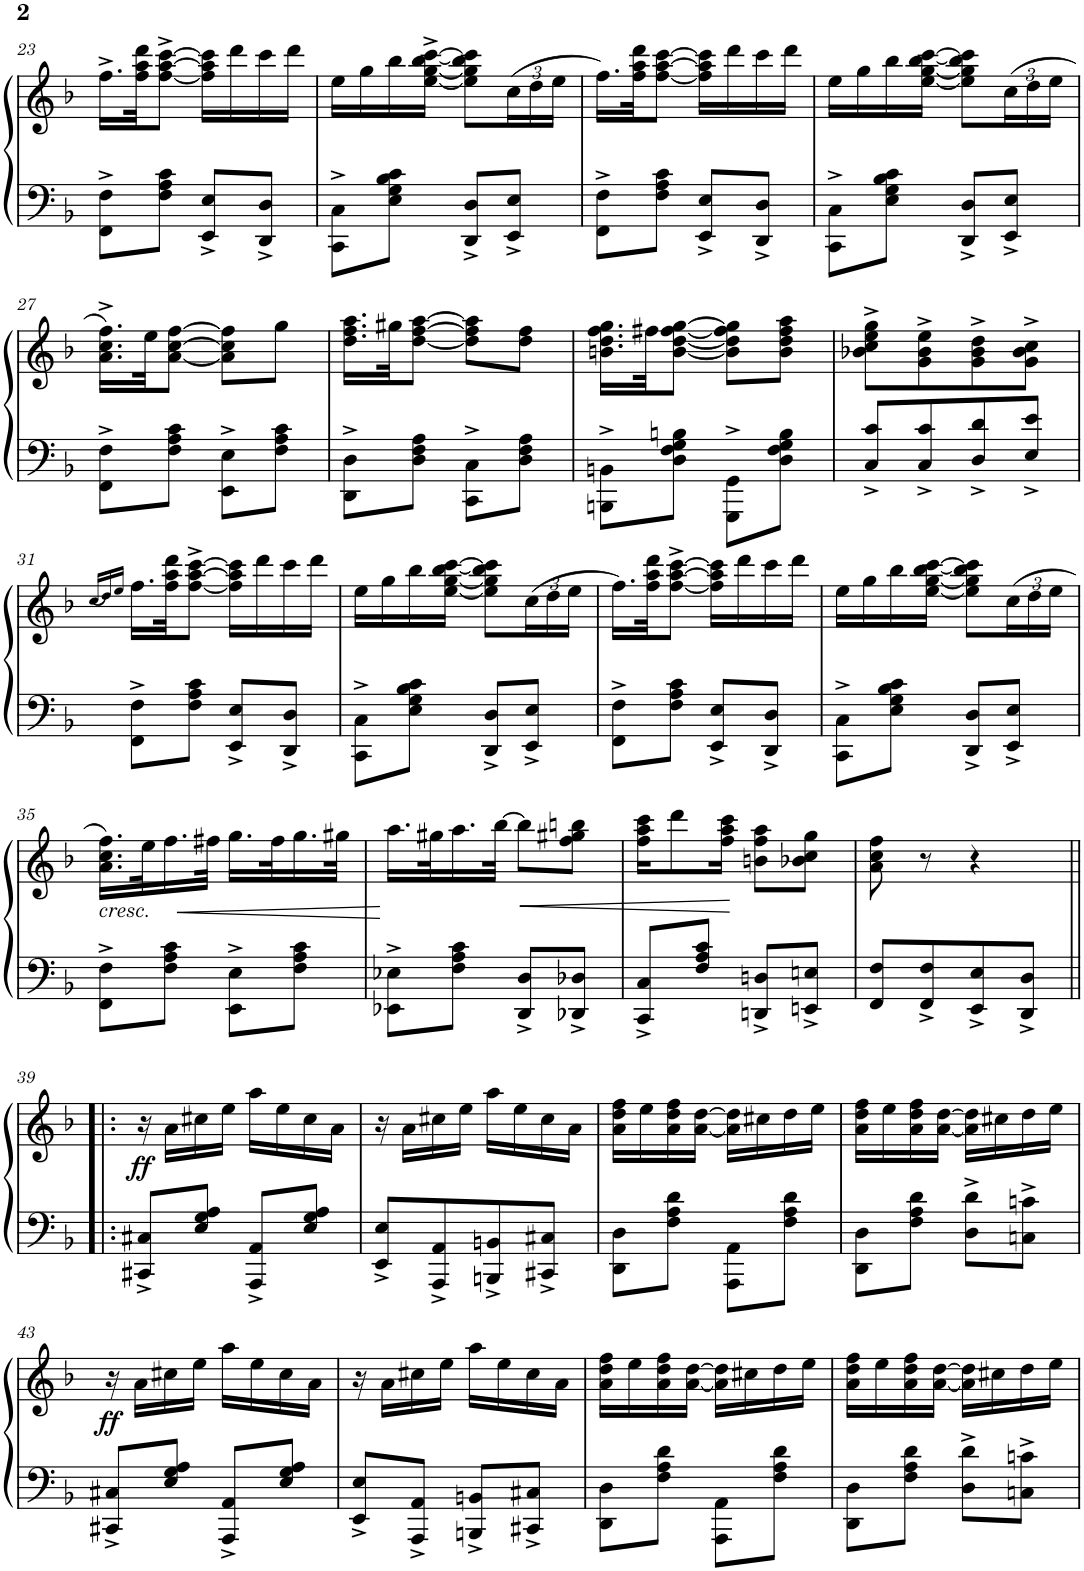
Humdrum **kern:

**kern	**kern	**dynam
*part1	*part1	*part1
*staff2	*staff1	*staff1/2
*I"Piano	*	*
*I'Pno.	*	*
!!LO:PB:g=z
*clefF4	*clefG2	*
*k[b-]	*k[b-]	*
*M2/4	*M2/4	*
=23	=23	=23
8FF\^ 8F\^L	16.ff^\LL	.
.	32ff\ 32aa\ 32ddd\JK	.
8F\ 8A\ 8c\J	[8ff\^ [8aa\^ [8ccc\^J	.
8EE/^ 8E/^L	16ff\] 16aa\] 16ccc\]LL	.
.	16ddd\	.
8DD/^ 8D/^J	16ccc\	.
.	16ddd\JJ	.
=24	=24	=24
8CC\^ 8C\^L	16ee\LL	.
.	16gg\	.
8E\ 8G\ 8B-\ 8c\J	16bb-\	.
.	[16ee\^ [16gg\^ [16bb-\^ [16ccc\^JJ	.
8DD/^ 8D/^L	8ee\] 8gg\] 8bb-\] 8ccc\]L	.
*	*Xbrackettup	*
8EE/^ 8E/^J	(24cc\L	.
.	24dd\	.
.	24ee\JJ	.
=25	=25	=25
8FF\^ 8F\^L	16.ff\LL)	.
.	32ff\ 32aa\ 32ddd\JK	.
8F\ 8A\ 8c\J	[8ff\ [8aa\ [8ccc\J	.
8EE/^ 8E/^L	16ff\] 16aa\] 16ccc\]LL	.
.	16ddd\	.
8DD/^ 8D/^J	16ccc\	.
.	16ddd\JJ	.
=26	=26	=26
8CC\^ 8C\^L	16ee\LL	.
.	16gg\	.
8E\ 8G\ 8B-\ 8c\J	16bb-\	.
.	[16ee\ [16gg\ [16bb-\ [16ccc\JJ	.
8DD/^ 8D/^L	8ee\] 8gg\] 8bb-\] 8ccc\]L	.
8EE/^ 8E/^J	(24cc\L	.
.	24dd\	.
.	24ee\JJ	.
!!LO:LB:g=z
=27	=27	=27
8FF\^ 8F\^L	16.a\^ 16.cc\^ 16.ff\^LL)	.
.	32ee\JK	.
8F\ 8A\ 8c\J	[8a\ [8cc\ [8ff\J	.
8EE\^ 8E\^L	8a\] 8cc\] 8ff\]L	.
8F\ 8A\ 8c\J	8gg\J	.
=28	=28	=28
8DD\^ 8D\^L	16.dd\ 16.ff\ 16.aa\LL	.
.	32gg#X\JK	.
8D\ 8F\ 8A\J	[8dd\ [8ff\ [8aa\J	.
8CC\^ 8C\^L	8dd\] 8ff\] 8aa\]L	.
8D\ 8F\ 8A\J	8dd\ 8ff\J	.
=29	=29	=29
8BBBn\^ 8BBn\^L	16.bn\ 16.dd\ 16.ff\ 16.gg\LL	.
.	32ff#X\JK	.
8D\ 8F\ 8G\ 8Bn\J	[8b\ [8dd\ [8ff#\ [8gg\J	.
8GGG\^ 8GG\^L	8b\] 8dd\] 8ff#\] 8gg\]L	.
8D\ 8F\ 8G\ 8B\J	8b\ 8dd\ 8ff#\ 8aa\J	.
=30	=30	=30
8C/^ 8c/^L	8b-X\^ 8cc\^ 8ee\^ 8gg\^L	.
8C/^ 8c/^	8g\^ 8b-\^ 8ee\^	.
8D/^ 8d/^	8g\^ 8b-\^ 8dd\^	.
8E/^ 8e/^J	8g\^ 8b-\^ 8cc\^J	.
!!LO:LB:g=z
=31	=31	=31
.	(16qcc/LL	.
.	16qdd/)	.
.	16qee/JJ	.
8FF\^ 8F\^L	16.ff\LL	.
.	32ff\ 32aa\ 32ddd\JK	.
8F\ 8A\ 8c\J	[8ff\^ [8aa\^ [8ccc\^J	.
8EE/^ 8E/^L	16ff\] 16aa\] 16ccc\]LL	.
.	16ddd\	.
8DD/^ 8D/^J	16ccc\	.
.	16ddd\JJ	.
=32	=32	=32
8CC\^ 8C\^L	16ee\LL	.
.	16gg\	.
8E\ 8G\ 8B-\ 8c\J	16bb-\	.
.	[16ee\ [16gg\ [16bb-\ [16ccc\JJ	.
8DD/^ 8D/^L	8ee\] 8gg\] 8bb-\] 8ccc\]L	.
8EE/^ 8E/^J	(24cc\L	.
.	24dd\	.
.	24ee\JJ	.
=33	=33	=33
8FF\^ 8F\^L	16.ff\LL)	.
.	32ff\ 32aa\ 32ddd\JK	.
8F\ 8A\ 8c\J	[8ff\^ [8aa\^ [8ccc\^J	.
8EE/^ 8E/^L	16ff\] 16aa\] 16ccc\]LL	.
.	16ddd\	.
8DD/^ 8D/^J	16ccc\	.
.	16ddd\JJ	.
=34	=34	=34
8CC\^ 8C\^L	16ee\LL	.
.	16gg\	.
8E\ 8G\ 8B-\ 8c\J	16bb-\	.
.	[16ee\ [16gg\ [16bb-\ [16ccc\JJ	.
8DD/^ 8D/^L	8ee\] 8gg\] 8bb-\] 8ccc\]L	.
8EE/^ 8E/^J	(24cc\L	.
.	24dd\	.
.	24ee\JJ	.
!!LO:LB:g=z
=35	=35	=35
!	!LO:TX:b:i:t=cresc.	!
8FF\^ 8F\^L	16.a\ 16.cc\ 16.ff\LL)	.
.	32ee\K	.
!	!	!LO:HP:b
8F\ 8A\ 8c\J	16.ff\	<
.	32ff#X\JJk	.
8EE\^ 8E\^L	16.gg\LL	.
.	32ff#\K	.
8F\ 8A\ 8c\J	16.gg\	.
.	32gg#X\JJk	.
=36	=36	=36
8EE-X\^ 8E-X\^L	16.aa\LL	.
.	32gg#X\K	[
8F\ 8A\ 8c\J	16.aa\	.
.	[32bb-\JJk	.
!	!	!LO:HP:b
8DD/^ 8D/^L	8bb-\L]	<
8DD-X/^ 8D-X/^J	8ff\ 8gg#X\ 8bbn\J	.
=37	=37	=37
8CC/^ 8C/^L	16ff\ 16aa\ 16ccc\KL	.
.	8ddd\	.
8F/ 8A/ 8c/J	.	.
.	16ff\ 16aa\ 16ccc\Jk	.
8DDn/^ 8Dn/^L	8bn\ 8ff\ 8aa\L	[
8EEn/^ 8En/^J	8b-X\ 8cc\ 8gg\J	.
=38	=38	=38
8FF/ 8F/L	8a\ 8cc\ 8ff\	.
8FF/^ 8F/^	8r	.
8EE/^ 8E/^	4r	.
8DD/^ 8D/^J	.	.
!!LO:LB:g=z
=39!|:	=39!|:	=39!|:
!	!	!LO:DY:b
8CC#X/^ 8C#X/^L	16r	ff
.	16a\LL	.
8E/ 8G/ 8A/J	16cc#X\	.
.	16ee\JJ	.
8AAA/^ 8AA/^L	16aa\LL	.
.	16ee\	.
8E/ 8G/ 8A/J	16cc#\	.
.	16a\JJ	.
=40	=40	=40
8EE/^ 8E/^L	16r	.
.	16a\LL	.
8AAA/^ 8AA/^	16cc#X\	.
.	16ee\JJ	.
8BBBn/^ 8BBn/^	16aa\LL	.
.	16ee\	.
8CC#X/^ 8C#X/^J	16cc#\	.
.	16a\JJ	.
=41	=41	=41
8DD\ 8D\L	16a\ 16dd\ 16ff\LL	.
.	16ee\	.
8F\ 8A\ 8d\J	16a\ 16dd\ 16ff\	.
.	[16a\ [16dd\JJ	.
8AAA\ 8AA\L	16a\] 16dd\]LL	.
.	16cc#X\	.
8F\ 8A\ 8d\J	16dd\	.
.	16ee\JJ	.
=42	=42	=42
8DD\ 8D\L	16a\ 16dd\ 16ff\LL	.
.	16ee\	.
8F\ 8A\ 8d\J	16a\ 16dd\ 16ff\	.
.	[16a\ [16dd\JJ	.
8D\^ 8d\^L	16a\] 16dd\]LL	.
.	16cc#X\	.
8Cn\^ 8cn\^J	16dd\	.
.	16ee\JJ	.
!!LO:LB:g=z
=43	=43	=43
!	!	!LO:DY:b
8CC#X/^ 8C#X/^L	16r	ff
.	16a\LL	.
8E/ 8G/ 8A/J	16cc#X\	.
.	16ee\JJ	.
8AAA/^ 8AA/^L	16aa\LL	.
.	16ee\	.
8E/ 8G/ 8A/J	16cc#\	.
.	16a\JJ	.
=44	=44	=44
8EE/^ 8E/^L	16r	.
.	16a\LL	.
8AAA/^ 8AA/^J	16cc#X\	.
.	16ee\JJ	.
8BBBn/^ 8BBn/^L	16aa\LL	.
.	16ee\	.
8CC#X/^ 8C#X/^J	16cc#\	.
.	16a\JJ	.
=45	=45	=45
8DD\ 8D\L	16a\ 16dd\ 16ff\LL	.
.	16ee\	.
8F\ 8A\ 8d\J	16a\ 16dd\ 16ff\	.
.	[16a\ [16dd\JJ	.
8AAA\ 8AA\L	16a\] 16dd\]LL	.
.	16cc#X\	.
8F\ 8A\ 8d\J	16dd\	.
.	16ee\JJ	.
=46	=46	=46
8DD\ 8D\L	16a\ 16dd\ 16ff\LL	.
.	16ee\	.
8F\ 8A\ 8d\J	16a\ 16dd\ 16ff\	.
.	[16a\ [16dd\JJ	.
8D\^ 8d\^L	16a\] 16dd\]LL	.
.	16cc#X\	.
8Cn\^ 8cn\^J	16dd\	.
.	16ee\JJ	.
=	=	=
*-	*-	*-
